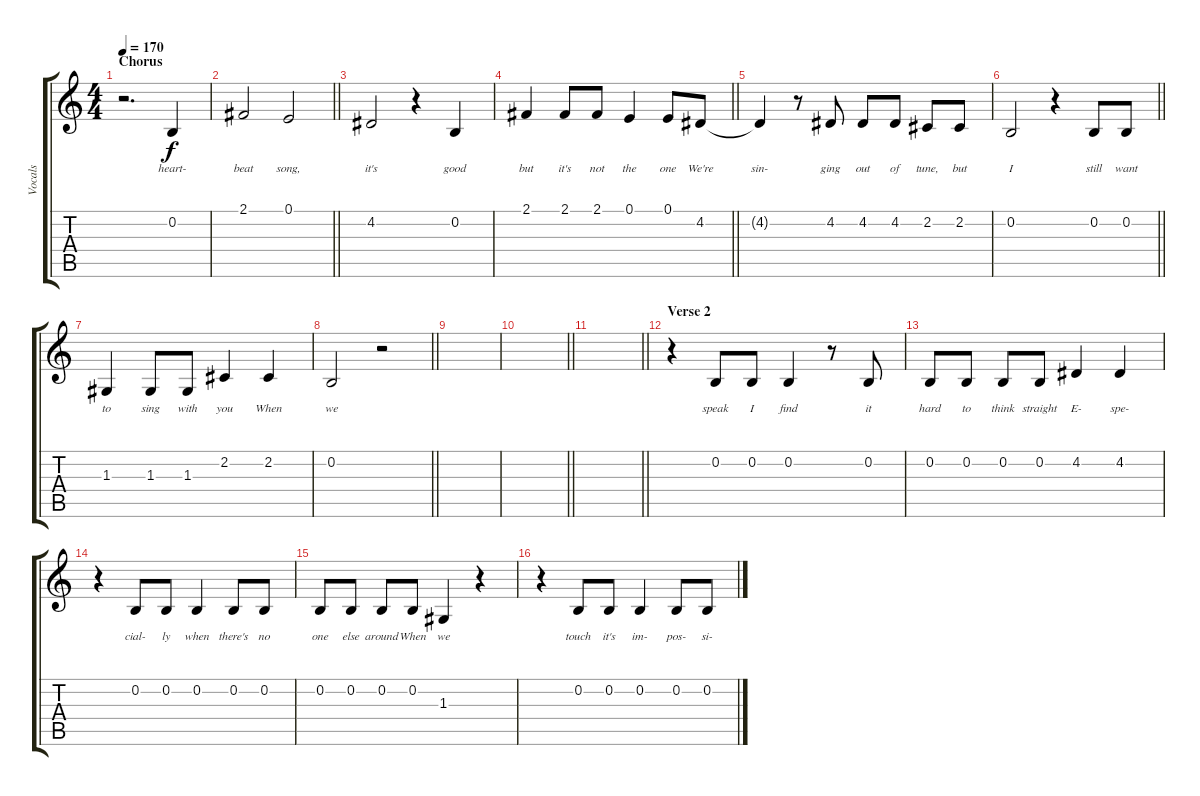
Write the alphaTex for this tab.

\track ("Vocals" "Vocals") {instrument bassoon}
\staff {score tabs}
\tuning (E4 B3 G3 D3 A2 E2) {hide}
\ts (4 4)
\section ("" "Chorus")
\tempo 170
\clef g2
\ks c
r.2{d dy f} 0.2.4{lyrics (0 "heart-") lyrics (1 "") lyrics (2 "") lyrics (3 "") lyrics (4 "")} |
\barLineRight lightlight
2.1.2{lyrics (0 "beat") lyrics (1 "") lyrics (2 "") lyrics (3 "") lyrics (4 "")} 0.1.2{lyrics (0 "song,") lyrics (1 "") lyrics (2 "") lyrics (3 "") lyrics (4 "")} |
4.2.2{lyrics (0 "it's") lyrics (1 "") lyrics (2 "") lyrics (3 "") lyrics (4 "")} r.4 0.2.4{lyrics (0 "good") lyrics (1 "") lyrics (2 "") lyrics (3 "") lyrics (4 "")} |
\barLineRight lightlight
2.1.4{lyrics (0 "but") lyrics (1 "") lyrics (2 "") lyrics (3 "") lyrics (4 "")} 2.1.8{lyrics (0 "it's") lyrics (1 "") lyrics (2 "") lyrics (3 "") lyrics (4 "")} 2.1.8{lyrics (0 "not") lyrics (1 "") lyrics (2 "") lyrics (3 "") lyrics (4 "")} 0.1.4{lyrics (0 "the") lyrics (1 "") lyrics (2 "") lyrics (3 "") lyrics (4 "")} 0.1.8{lyrics (0 "one") lyrics (1 "") lyrics (2 "") lyrics (3 "") lyrics (4 "")} 4.2.8{lyrics (0 "We're") lyrics (1 "") lyrics (2 "") lyrics (3 "") lyrics (4 "")} |
4.2{t}.4{lyrics (0 "sin-") lyrics (1 "") lyrics (2 "") lyrics (3 "") lyrics (4 "")} r.8 4.2.8{lyrics (0 "ging") lyrics (1 "") lyrics (2 "") lyrics (3 "") lyrics (4 "")} 4.2.8{lyrics (0 "out") lyrics (1 "") lyrics (2 "") lyrics (3 "") lyrics (4 "")} 4.2.8{lyrics (0 "of") lyrics (1 "") lyrics (2 "") lyrics (3 "") lyrics (4 "")} 2.2.8{lyrics (0 "tune,") lyrics (1 "") lyrics (2 "") lyrics (3 "") lyrics (4 "")} 2.2.8{lyrics (0 "but") lyrics (1 "") lyrics (2 "") lyrics (3 "") lyrics (4 "")} |
\barLineRight lightlight
0.2.2{lyrics (0 "I") lyrics (1 "") lyrics (2 "") lyrics (3 "") lyrics (4 "")} r.4 0.2.8{lyrics (0 "still") lyrics (1 "") lyrics (2 "") lyrics (3 "") lyrics (4 "")} 0.2.8{lyrics (0 "want") lyrics (1 "") lyrics (2 "") lyrics (3 "") lyrics (4 "")} |
1.3.4{lyrics (0 "to") lyrics (1 "") lyrics (2 "") lyrics (3 "") lyrics (4 "")} 1.3.8{lyrics (0 "sing") lyrics (1 "") lyrics (2 "") lyrics (3 "") lyrics (4 "")} 1.3.8{lyrics (0 "with") lyrics (1 "") lyrics (2 "") lyrics (3 "") lyrics (4 "")} 2.2.4{lyrics (0 "you") lyrics (1 "") lyrics (2 "") lyrics (3 "") lyrics (4 "")} 2.2.4{lyrics (0 "When") lyrics (1 "") lyrics (2 "") lyrics (3 "") lyrics (4 "")} |
\barLineRight lightlight
0.2.2{lyrics (0 "we") lyrics (1 "") lyrics (2 "") lyrics (3 "") lyrics (4 "")} r.2 |
|
\barLineRight lightlight
|
\barLineRight lightlight
|
\section ("" "Verse 2")
r.4 0.2.8{lyrics (0 "speak") lyrics (1 "") lyrics (2 "") lyrics (3 "") lyrics (4 "")} 0.2.8{lyrics (0 "I") lyrics (1 "") lyrics (2 "") lyrics (3 "") lyrics (4 "")} 0.2.4{lyrics (0 "find") lyrics (1 "") lyrics (2 "") lyrics (3 "") lyrics (4 "")} r.8 0.2.8{lyrics (0 "it") lyrics (1 "") lyrics (2 "") lyrics (3 "") lyrics (4 "")} |
0.2.8{lyrics (0 "hard") lyrics (1 "") lyrics (2 "") lyrics (3 "") lyrics (4 "")} 0.2.8{lyrics (0 "to") lyrics (1 "") lyrics (2 "") lyrics (3 "") lyrics (4 "")} 0.2.8{lyrics (0 "think") lyrics (1 "") lyrics (2 "") lyrics (3 "") lyrics (4 "")} 0.2.8{lyrics (0 "straight") lyrics (1 "") lyrics (2 "") lyrics (3 "") lyrics (4 "")} 4.2.4{lyrics (0 "E-") lyrics (1 "") lyrics (2 "") lyrics (3 "") lyrics (4 "")} 4.2.4{lyrics (0 "spe-") lyrics (1 "") lyrics (2 "") lyrics (3 "") lyrics (4 "")} |
r.4 0.2.8{lyrics (0 "cial-") lyrics (1 "") lyrics (2 "") lyrics (3 "") lyrics (4 "")} 0.2.8{lyrics (0 "ly") lyrics (1 "") lyrics (2 "") lyrics (3 "") lyrics (4 "")} 0.2.4{lyrics (0 "when") lyrics (1 "") lyrics (2 "") lyrics (3 "") lyrics (4 "")} 0.2.8{lyrics (0 "there's") lyrics (1 "") lyrics (2 "") lyrics (3 "") lyrics (4 "")} 0.2.8{lyrics (0 "no") lyrics (1 "") lyrics (2 "") lyrics (3 "") lyrics (4 "")} |
0.2.8{lyrics (0 "one") lyrics (1 "") lyrics (2 "") lyrics (3 "") lyrics (4 "")} 0.2.8{lyrics (0 "else") lyrics (1 "") lyrics (2 "") lyrics (3 "") lyrics (4 "")} 0.2.8{lyrics (0 "around") lyrics (1 "") lyrics (2 "") lyrics (3 "") lyrics (4 "")} 0.2.8{lyrics (0 "When") lyrics (1 "") lyrics (2 "") lyrics (3 "") lyrics (4 "")} 1.3.4{lyrics (0 "we") lyrics (1 "") lyrics (2 "") lyrics (3 "") lyrics (4 "")} r.4 |
r.4 0.2.8{lyrics (0 "touch") lyrics (1 "") lyrics (2 "") lyrics (3 "") lyrics (4 "")} 0.2.8{lyrics (0 "it's") lyrics (1 "") lyrics (2 "") lyrics (3 "") lyrics (4 "")} 0.2.4{lyrics (0 "im-") lyrics (1 "") lyrics (2 "") lyrics (3 "") lyrics (4 "")} 0.2.8{lyrics (0 "pos-") lyrics (1 "") lyrics (2 "") lyrics (3 "") lyrics (4 "")} 0.2.8{lyrics (0 "si-") lyrics (1 "") lyrics (2 "") lyrics (3 "") lyrics (4 "")}
